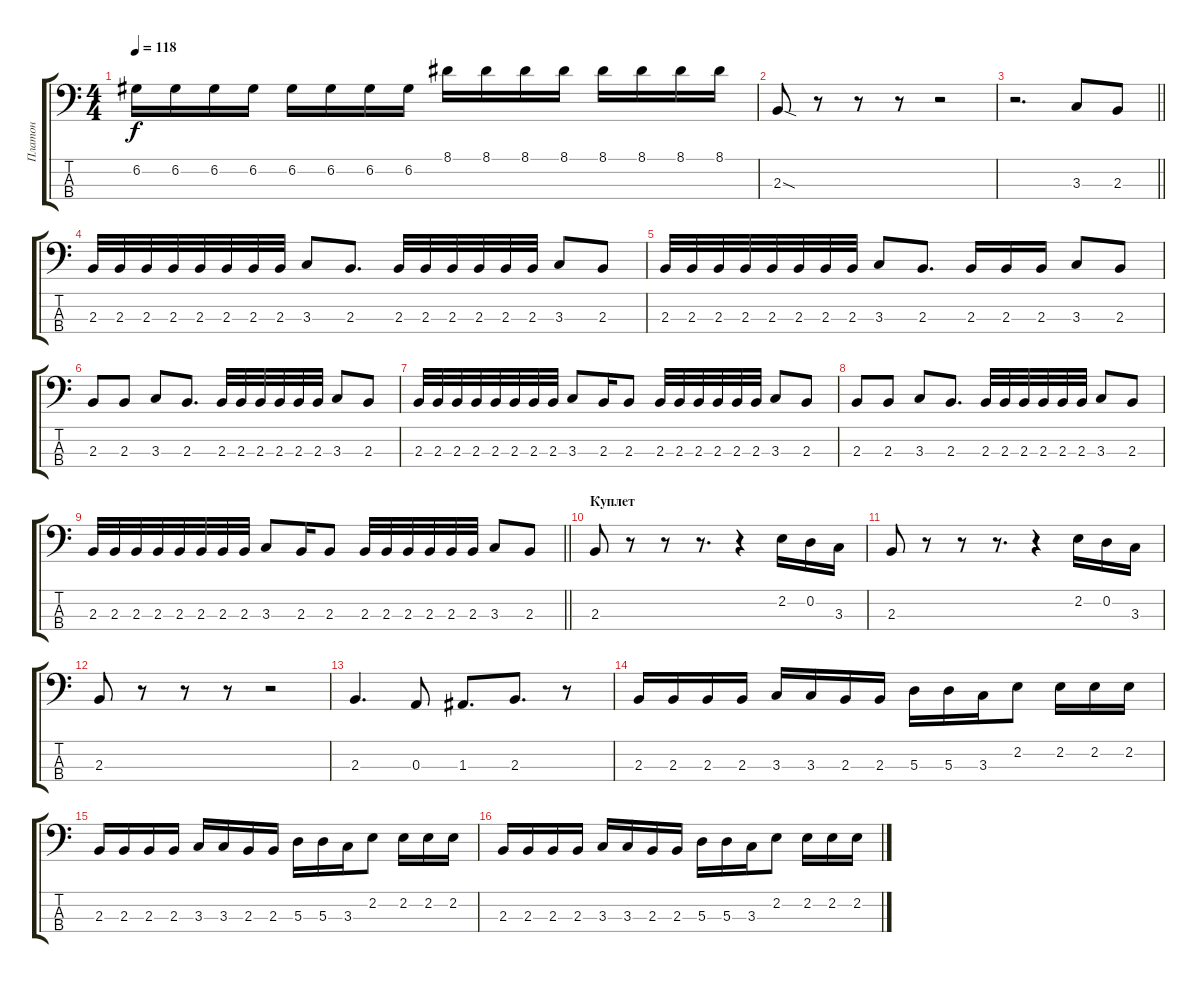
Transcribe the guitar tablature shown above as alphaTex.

\track ("Платон" "Платон") {instrument electricbassfinger}
\staff {score tabs}
\tuning (G2 D2 A1 E1) {hide}
\ts (4 4)
\tempo 118
\clef f4
\ks c
6.2.16{dy f} 6.2.16 6.2.16 6.2.16 6.2.16 6.2.16 6.2.16 6.2.16 8.1.16 8.1.16 8.1.16 8.1.16 8.1.16 8.1.16 8.1.16 8.1.16 |
2.3{sod}.8 r.8 r.8 r.8 r.2 |
\barLineRight lightlight
r.2{d} 3.3.8 2.3.8 |
2.3.32 2.3.32 2.3.32 2.3.32 2.3.32 2.3.32 2.3.32 2.3.32 3.3.8 2.3.8{d} 2.3.32 2.3.32 2.3.32 2.3.32 2.3.32 2.3.32 3.3.8 2.3.8 |
2.3.32 2.3.32 2.3.32 2.3.32 2.3.32 2.3.32 2.3.32 2.3.32 3.3.8 2.3.8{d} 2.3.16 2.3.16 2.3.16 3.3.8 2.3.8 |
2.3.8 2.3.8 3.3.8 2.3.8{d} 2.3.32 2.3.32 2.3.32 2.3.32 2.3.32 2.3.32 3.3.8 2.3.8 |
2.3.32 2.3.32 2.3.32 2.3.32 2.3.32 2.3.32 2.3.32 2.3.32 3.3.8 2.3.16 2.3.8 2.3.32 2.3.32 2.3.32 2.3.32 2.3.32 2.3.32 3.3.8 2.3.8 |
2.3.8 2.3.8 3.3.8 2.3.8{d} 2.3.32 2.3.32 2.3.32 2.3.32 2.3.32 2.3.32 3.3.8 2.3.8 |
\barLineRight lightlight
2.3.32 2.3.32 2.3.32 2.3.32 2.3.32 2.3.32 2.3.32 2.3.32 3.3.8 2.3.16 2.3.8 2.3.32 2.3.32 2.3.32 2.3.32 2.3.32 2.3.32 3.3.8 2.3.8 |
\section ("" "Куплет")
2.3.8 r.8 r.8 r.8{d} r.4 2.2.16 0.2.16 3.3.16 |
2.3.8 r.8 r.8 r.8{d} r.4 2.2.16 0.2.16 3.3.16 |
2.3.8 r.8 r.8 r.8 r.2 |
2.3.4{d} 0.3.8 1.3.8{d} 2.3.8{d} r.8 |
2.3.16 2.3.16 2.3.16 2.3.16 3.3.16 3.3.16 2.3.16 2.3.16 5.3.16 5.3.16 3.3.16 2.2.8 2.2.16 2.2.16 2.2.16 |
2.3.16 2.3.16 2.3.16 2.3.16 3.3.16 3.3.16 2.3.16 2.3.16 5.3.16 5.3.16 3.3.16 2.2.8 2.2.16 2.2.16 2.2.16 |
2.3.16 2.3.16 2.3.16 2.3.16 3.3.16 3.3.16 2.3.16 2.3.16 5.3.16 5.3.16 3.3.16 2.2.8 2.2.16 2.2.16 2.2.16
